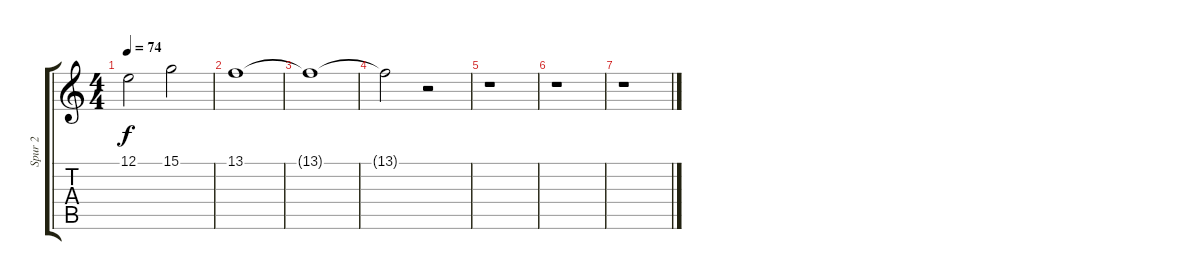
\track ("Spur 2" "Spur 2") {instrument clarinet}
\staff {score tabs}
\tuning (E4 B3 G3 D3 A2 E2) {hide}
\ts (4 4)
\tempo 74
\clef g2
\ks c
12.1.2{dy f} 15.1.2 |
13.1.1 |
13.1{t}.1 |
13.1{t}.2 r.2 |
r.1 |
r.1 |
r.1
